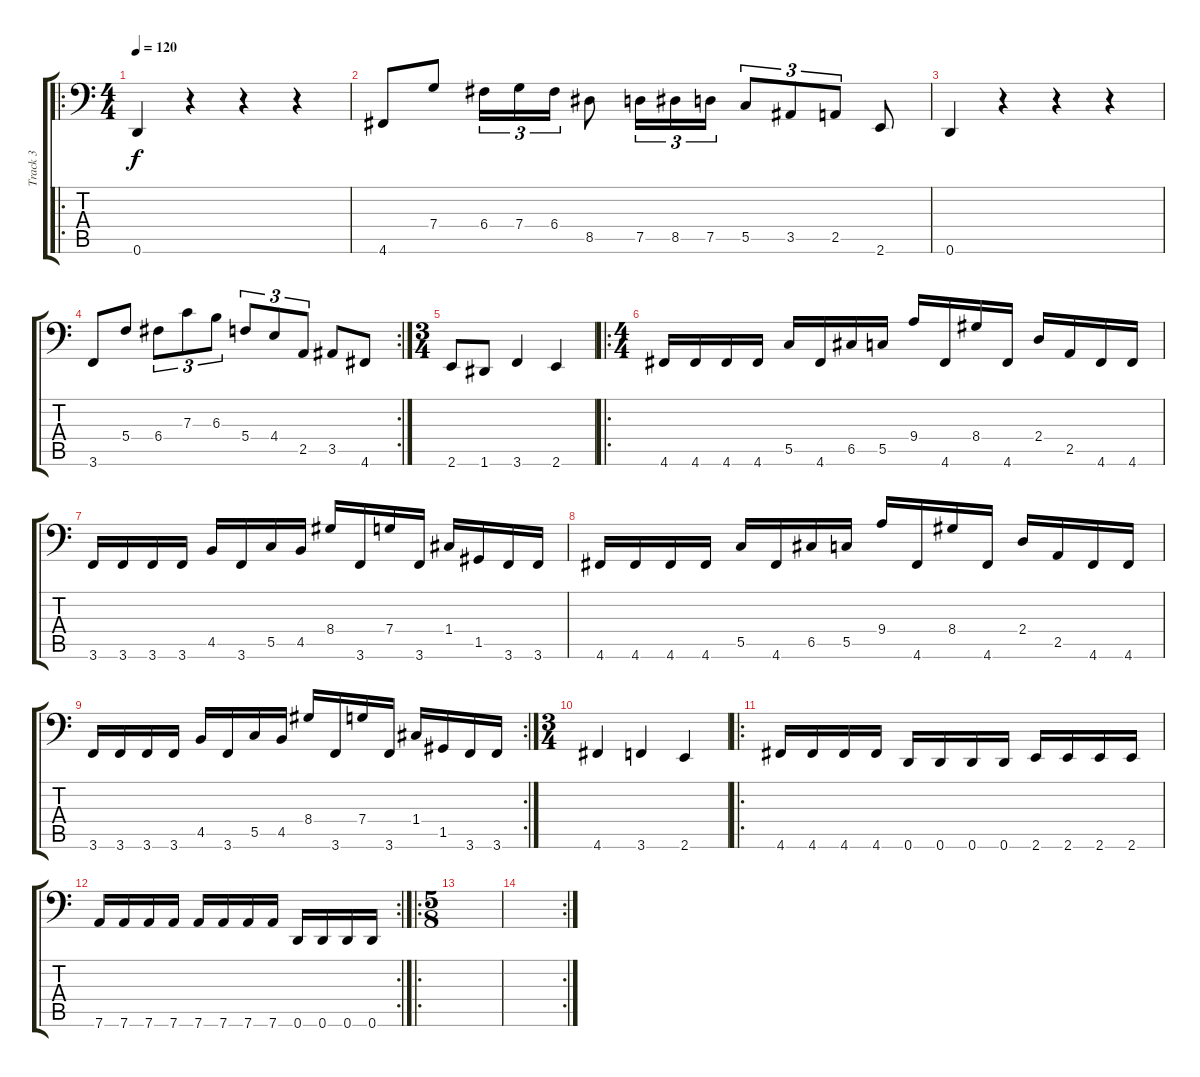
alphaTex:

\track ("Track 3" "Track 3") {instrument electricbasspick}
\staff {score tabs}
\tuning (D3 A2 F2 C2 G1 D1) {hide}
\ro
\ts (4 4)
\tempo 120
\clef f4
\ks c
0.6.4{dy f instrument electricbasspick} r.4 r.4 r.4 |
4.6.8 7.4.8 6.4.16{tu (3 2)} 7.4.16{tu (3 2)} 6.4.16{tu (3 2)} 8.5.8 7.5.16{tu (3 2)} 8.5.16{tu (3 2)} 7.5.16{tu (3 2)} 5.5.8{tu (3 2)} 3.5.8{tu (3 2)} 2.5.8{tu (3 2)} 2.6.8 |
0.6.4 r.4 r.4 r.4 |
\rc 2
3.6.8 5.4.8 6.4.8{tu (3 2)} 7.3.8{tu (3 2)} 6.3.8{tu (3 2)} 5.4.8{tu (3 2)} 4.4.8{tu (3 2)} 2.5.8{tu (3 2)} 3.5.8 4.6.8 |
\ts (3 4)
2.6.8 1.6.8 3.6.4 2.6.4 |
\ro
\ts (4 4)
4.6.16 4.6.16 4.6.16 4.6.16 5.5.16 4.6.16 6.5.16 5.5.16 9.4.16 4.6.16 8.4.16 4.6.16 2.4.16 2.5.16 4.6.16 4.6.16 |
3.6.16 3.6.16 3.6.16 3.6.16 4.5.16 3.6.16 5.5.16 4.5.16 8.4.16 3.6.16 7.4.16 3.6.16 1.4.16 1.5.16 3.6.16 3.6.16 |
4.6.16 4.6.16 4.6.16 4.6.16 5.5.16 4.6.16 6.5.16 5.5.16 9.4.16 4.6.16 8.4.16 4.6.16 2.4.16 2.5.16 4.6.16 4.6.16 |
\rc 2
3.6.16 3.6.16 3.6.16 3.6.16 4.5.16 3.6.16 5.5.16 4.5.16 8.4.16 3.6.16 7.4.16 3.6.16 1.4.16 1.5.16 3.6.16 3.6.16 |
\ts (3 4)
4.6.4 3.6.4 2.6.4 |
\ro
4.6.16 4.6.16 4.6.16 4.6.16 0.6.16 0.6.16 0.6.16 0.6.16 2.6.16 2.6.16 2.6.16 2.6.16 |
\rc 2
7.6.16 7.6.16 7.6.16 7.6.16 7.6.16 7.6.16 7.6.16 7.6.16 0.6.16 0.6.16 0.6.16 0.6.16 |
\ro
\ts (5 8)
|
\rc 2
